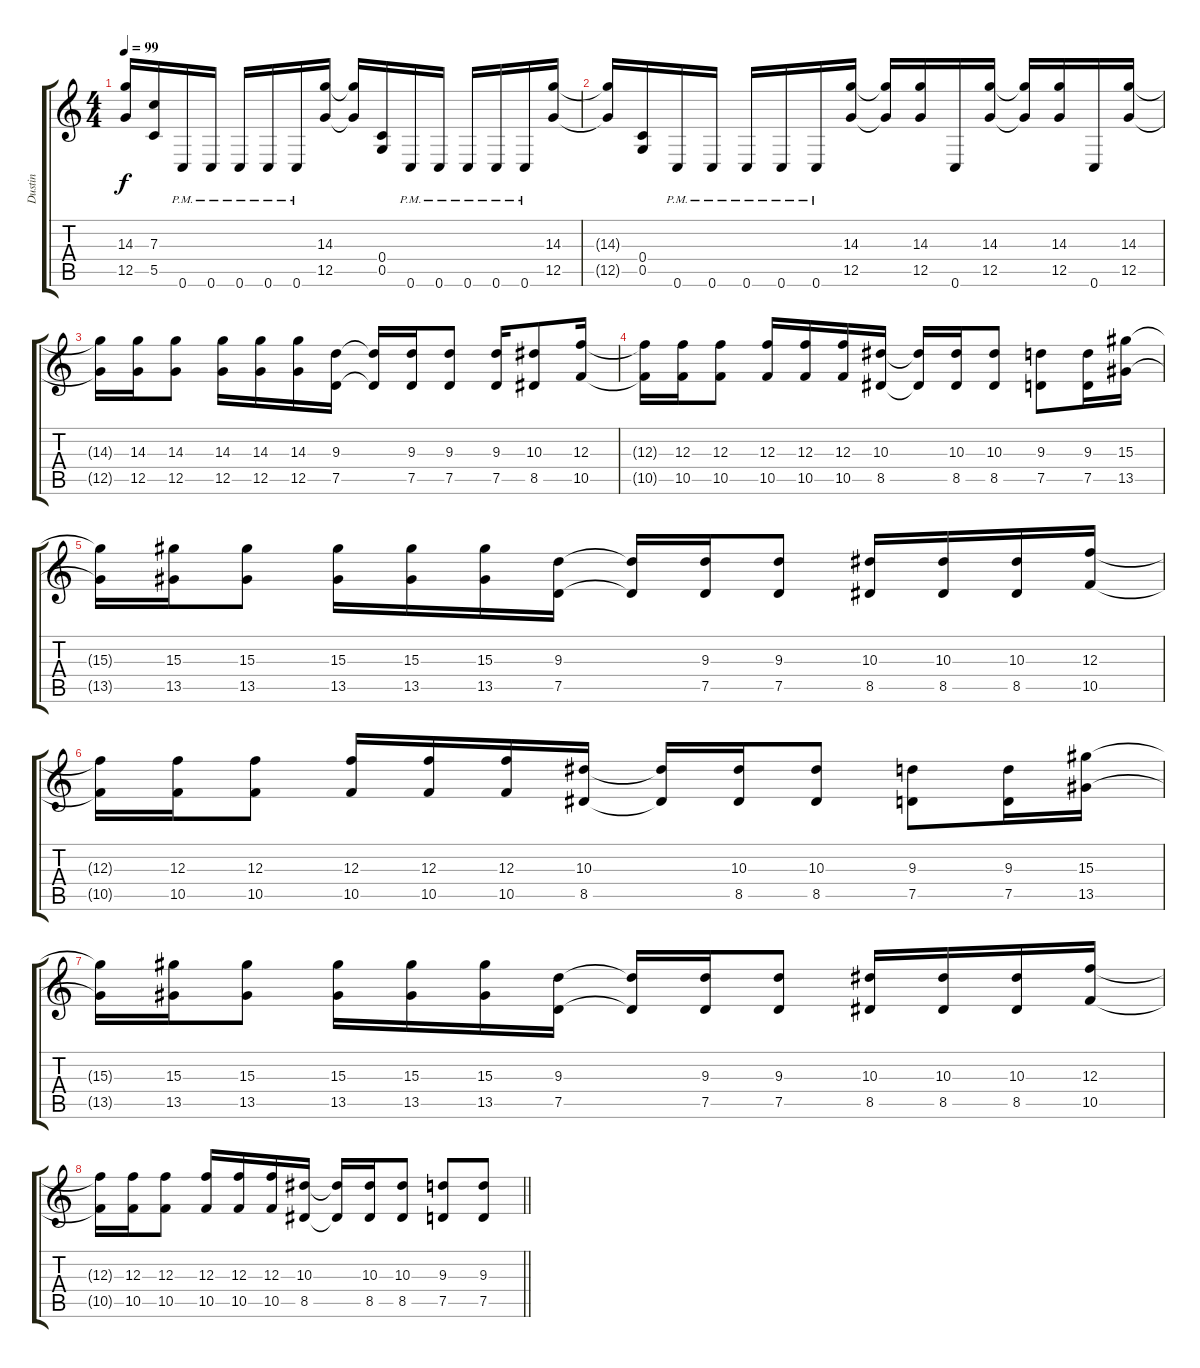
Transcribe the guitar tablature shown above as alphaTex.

\track ("Dustin" "Dustin") {instrument overdrivenguitar}
\staff {score tabs}
\tuning (D4 A3 F3 C3 G2 C2) {hide}
\ts (4 4)
\tempo 99
\clef g2
\ks c
(14.3{t} 12.5{t}).16{dy f} (7.3 5.5).16 0.6{pm}.16 0.6{pm}.16 0.6{pm}.16 0.6{pm}.16 0.6{pm}.16 (14.3 12.5).16 (14.3{t} 12.5{t}).16 (0.4 0.5).16 0.6{pm}.16 0.6{pm}.16 0.6{pm}.16 0.6{pm}.16 0.6{pm}.16 (14.3 12.5).16 |
(14.3{t} 12.5{t}).16 (0.4 0.5).16 0.6{pm}.16 0.6{pm}.16 0.6{pm}.16 0.6{pm}.16 0.6{pm}.16 (14.3 12.5).16 (14.3{t} 12.5{t}).16 (14.3 12.5).16 0.6.16 (14.3 12.5).16 (14.3{t} 12.5{t}).16 (14.3 12.5).16 0.6.16 (14.3 12.5).16 |
(14.3{t} 12.5{t}).16 (14.3 12.5).16 (14.3 12.5).8 (14.3 12.5).16 (14.3 12.5).16 (14.3 12.5).16 (9.3 7.5).16 (9.3{t} 7.5{t}).16 (9.3 7.5).16 (9.3 7.5).8 (9.3 7.5).16 (10.3 8.5).8 (12.3 10.5).16 |
(12.3{t} 10.5{t}).16 (12.3 10.5).16 (12.3 10.5).8 (12.3 10.5).16 (12.3 10.5).16 (12.3 10.5).16 (10.3 8.5).16 (10.3{t} 8.5{t}).16 (10.3 8.5).16 (10.3 8.5).8 (9.3 7.5).8 (9.3 7.5).16 (15.3 13.5).16 |
(15.3{t} 13.5{t}).16 (15.3 13.5).16 (15.3 13.5).8 (15.3 13.5).16 (15.3 13.5).16 (15.3 13.5).16 (9.3 7.5).16 (9.3{t} 7.5{t}).16 (9.3 7.5).16 (9.3 7.5).8 (10.3 8.5).16 (10.3 8.5).16 (10.3 8.5).16 (12.3 10.5).16 |
(12.3{t} 10.5{t}).16 (12.3 10.5).16 (12.3 10.5).8 (12.3 10.5).16 (12.3 10.5).16 (12.3 10.5).16 (10.3 8.5).16 (10.3{t} 8.5{t}).16 (10.3 8.5).16 (10.3 8.5).8 (9.3 7.5).8 (9.3 7.5).16 (15.3 13.5).16 |
(15.3{t} 13.5{t}).16 (15.3 13.5).16 (15.3 13.5).8 (15.3 13.5).16 (15.3 13.5).16 (15.3 13.5).16 (9.3 7.5).16 (9.3{t} 7.5{t}).16 (9.3 7.5).16 (9.3 7.5).8 (10.3 8.5).16 (10.3 8.5).16 (10.3 8.5).16 (12.3 10.5).16 |
\barLineRight lightlight
(12.3{t} 10.5{t}).16 (12.3 10.5).16 (12.3 10.5).8 (12.3 10.5).16 (12.3 10.5).16 (12.3 10.5).16 (10.3 8.5).16 (10.3{t} 8.5{t}).16 (10.3 8.5).16 (10.3 8.5).8 (9.3 7.5).8 (9.3 7.5).8
